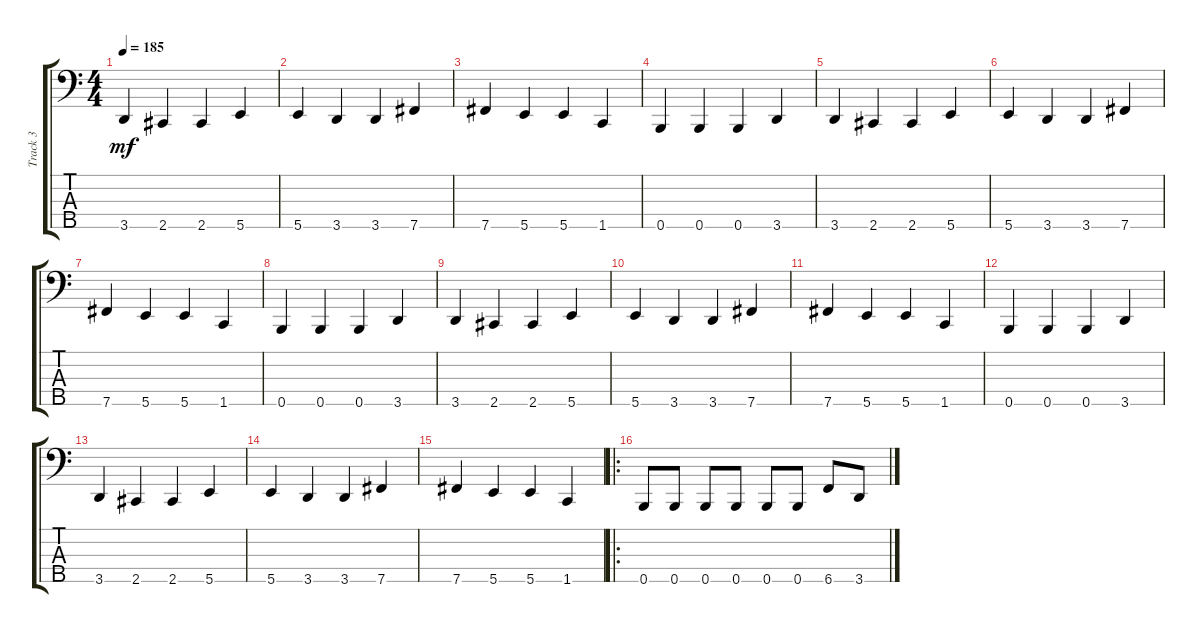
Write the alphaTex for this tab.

\track ("Track 3" "Track 3") {instrument electricbasspick}
\staff {score tabs}
\tuning (G2 D2 A1 E1 B0) {hide}
\ts (4 4)
\tempo 185
\clef f4
\ks c
3.5.4{dy mf} 2.5.4 2.5.4 5.5.4 |
5.5.4 3.5.4 3.5.4 7.5.4 |
7.5.4 5.5.4 5.5.4 1.5.4 |
0.5.4 0.5.4 0.5.4 3.5.4 |
3.5.4 2.5.4 2.5.4 5.5.4 |
5.5.4 3.5.4 3.5.4 7.5.4 |
7.5.4 5.5.4 5.5.4 1.5.4 |
0.5.4 0.5.4 0.5.4 3.5.4 |
3.5.4 2.5.4 2.5.4 5.5.4 |
5.5.4 3.5.4 3.5.4 7.5.4 |
7.5.4 5.5.4 5.5.4 1.5.4 |
0.5.4 0.5.4 0.5.4 3.5.4 |
3.5.4 2.5.4 2.5.4 5.5.4 |
5.5.4 3.5.4 3.5.4 7.5.4 |
7.5.4 5.5.4 5.5.4 1.5.4 |
\ro
0.5.8 0.5.8 0.5.8 0.5.8 0.5.8 0.5.8 6.5.8 3.5.8
